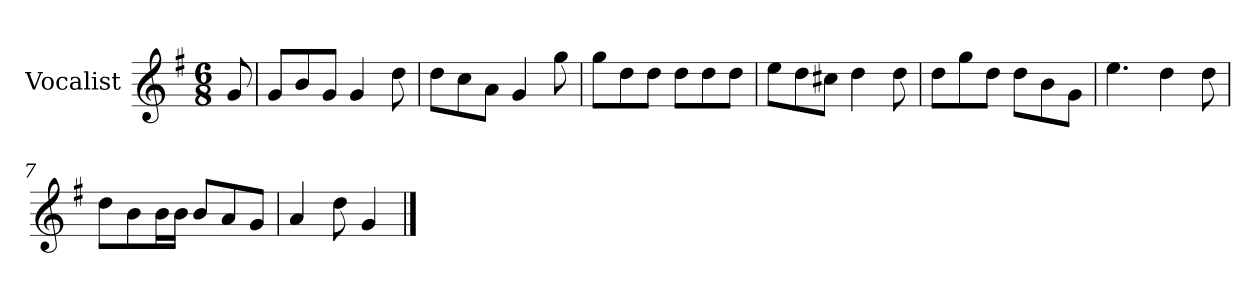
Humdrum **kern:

**kern
*part1
*staff1
*I"Vocalist
*k[f#]
*G:
*M6/8
=
8g
=1
8gL
8b
8gJ
4g
8dd
=2
8ddL
8cc
8aJ
4g
8gg
=3
8ggL
8dd
8ddJ
8ddL
8dd
8ddJ
=4
8eeL
8dd
8cc#XJ
4dd
8dd
=5
8ddL
8gg
8ddJ
8ddL
8b
8gJ
=6
4.ee
4dd
8dd
=7
8ddL
8b
16bL
16bJJ
8bL
8a
8gJ
=8
4a
8dd
4g
==
*-
